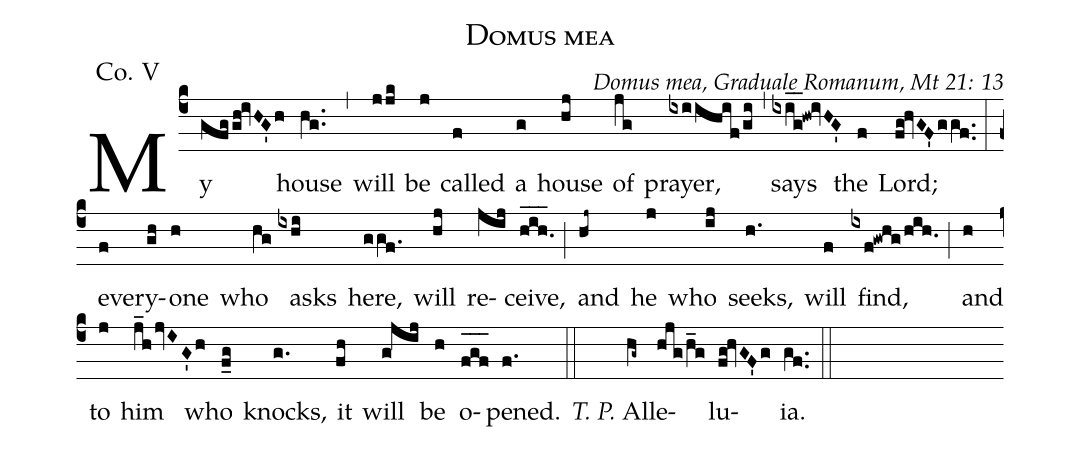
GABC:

name: Domus mea;
office-part: Communio;
mode: 5;
commentary: Domus mea, Graduale Romanum, Mt 21: 13;
annotation: Co. V;
%%
(c4)My(gfggh!ivHG'h) house(hg..) (,)
will(jjk) be(j) called(f) a(g) house(hj) of(jg) prayer,(ixiihif/gi) (,)
says(ixig__!hw!ivHG') the(f) Lord;(fg!hvGF'ggf..) (:)
eve(f)ry(gh)one(h) who(hg) asks(ixhi) here,(ggf.) will(hj) re(jij)ceive,(hih___.) (;)
and(hj~) he(j) who(ij) seeks,(h.) will(f)
find,(ixf!gwhg/hih.) (;)
and(h) to(j) him(j_hjvIG'h) who(f_g) knocks,(g.) it(fh) will(g!jij) be(h) o(f_[oh:h]g_[oh:h]f_[oh:h])pened.(f.) (::) <i>T. P.</i> Al(hg~)le(hjg/h_g)lu(fg!hvGF'g)ia.(gf..) (::)
